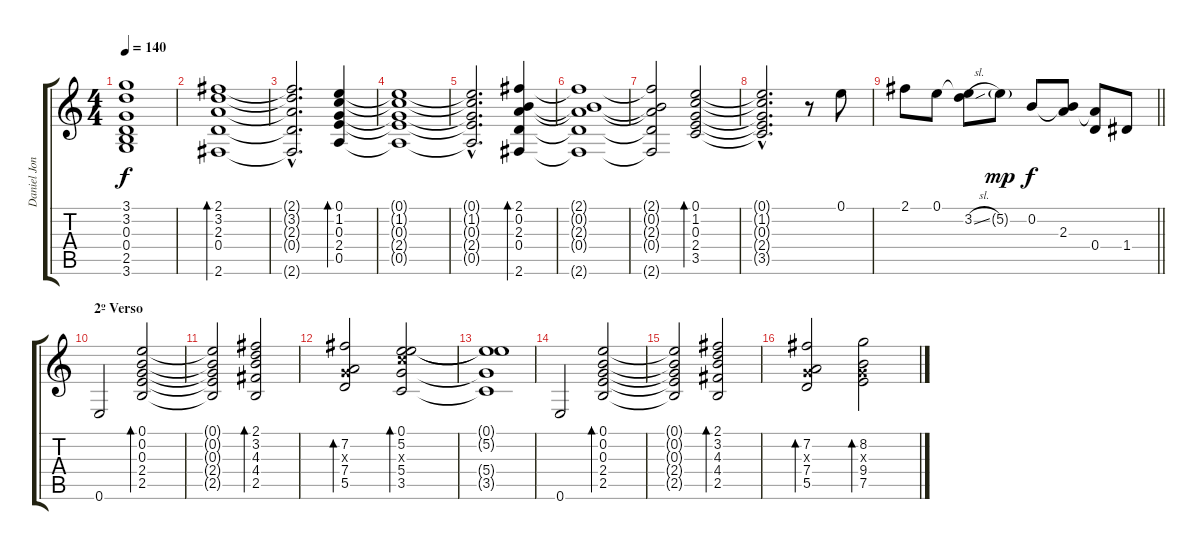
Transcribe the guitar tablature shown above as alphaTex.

\track ("Daniel Jonhs (Clean)" "Daniel Jon") {instrument electricguitarjazz}
\staff {score tabs}
\tuning (E4 B3 G3 D3 A2 E2) {hide}
\ts (4 4)
\tempo 140
\clef g2
\ks c
(3.1{t} 3.2{t} 0.3{t} 0.4{t} 2.5{t} 3.6{t}).1{dy f} |
(2.1 3.2 2.3 0.4 2.6).1{bd 60} |
(2.1{hac t} 3.2{hac t} 2.3{hac t} 0.4{hac t} 2.6{hac t}).2{d} (0.1 1.2 0.3 2.4 0.5).4{bd 60} |
(0.1{t} 1.2{t} 0.3{t} 2.4{t} 0.5{t}).1 |
(0.1{hac t} 1.2{hac t} 0.3{hac t} 2.4{hac t} 0.5{hac t}).2{d} (2.1 0.2 2.3 0.4 2.6).4{bd 60} |
(2.1{t} 0.2{t} 2.3{t} 0.4{t} 2.6{t}).1 |
(2.1{t} 0.2{t} 2.3{t} 0.4{t} 2.6{t}).2 (0.1 1.2 0.3 2.4 3.5).2{bd 60} |
(0.1{hac t} 1.2{hac t} 0.3{hac t} 2.4{hac t} 3.5{hac t}).2{d} r.8 0.1.8 |
\barLineRight lightlight
2.1.8 0.1.8 (0.1{t} 3.2{sl}).8 5.2{g}.8{dy mp} 0.2.8{dy f} (0.2{t} 2.3).8 (2.3{t} 0.4).8 1.4.8 |
\section ("" "2º Verso")
0.6.2 (0.1 0.2 0.3 2.4 2.5).2{bd 240} |
(0.1{t} 0.2{t} 0.3{t} 2.4{t} 2.5{t}).2 (2.1 3.2 4.3 4.4 2.5).2{bd 240} |
(7.2 0.3{x} 7.4 5.5).2{bd 240} (0.1 5.2 5.3{x} 5.4 3.5).2{bd 240} |
(0.1{t} 5.2{t} 5.4{t} 3.5{t}).1 |
0.6.2 (0.1 0.2 0.3 2.4 2.5).2{bd 240} |
(0.1{t} 0.2{t} 0.3{t} 2.4{t} 2.5{t}).2 (2.1 3.2 4.3 4.4 2.5).2{bd 240} |
(7.2 0.3{x} 7.4 5.5).2{bd 240} (8.2 0.3{x} 9.4 7.5).2{bd 240}
